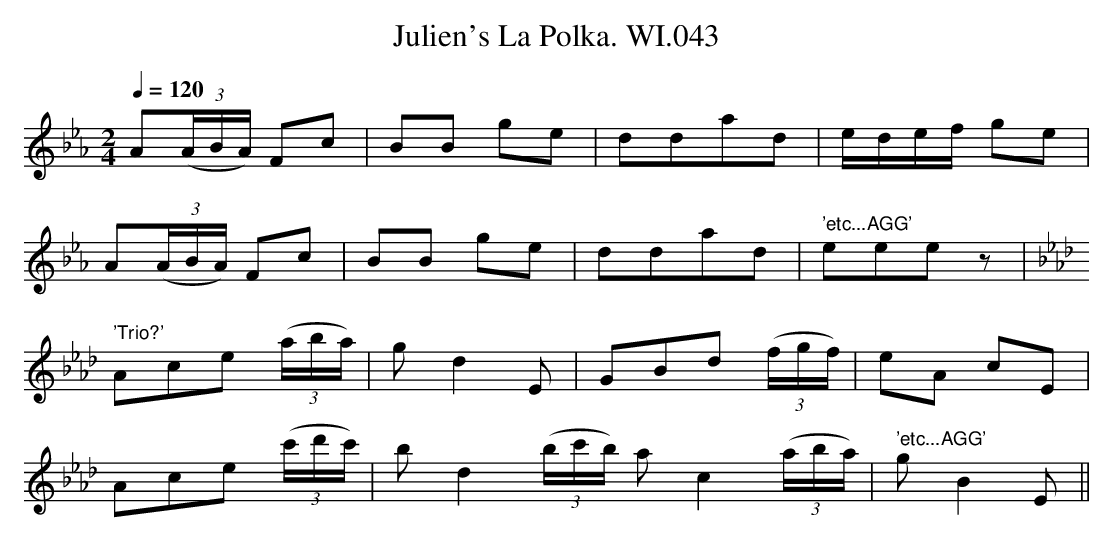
X:1
T:Julien's La Polka. WI.043
M:2/4
L:1/8
Q:1/4=120
K:Eb
A((3A/B/A/) Fc|BB ge|ddad|e/d/e/f/ ge|
A((3A/B/A/) Fc|BB ge|ddad|" 'etc...AGG'"eeez|
K:Ab
" 'Trio?'"Ace ((3a/b/a/)|gd2E|GBd ((3f/g/f/)|eA cE|
Ace ((3c'/d'/c'/)|bd2 ((3b/c'/b/) ac2 ((3a/b/a/)|" 'etc...AGG'"gB2E||
